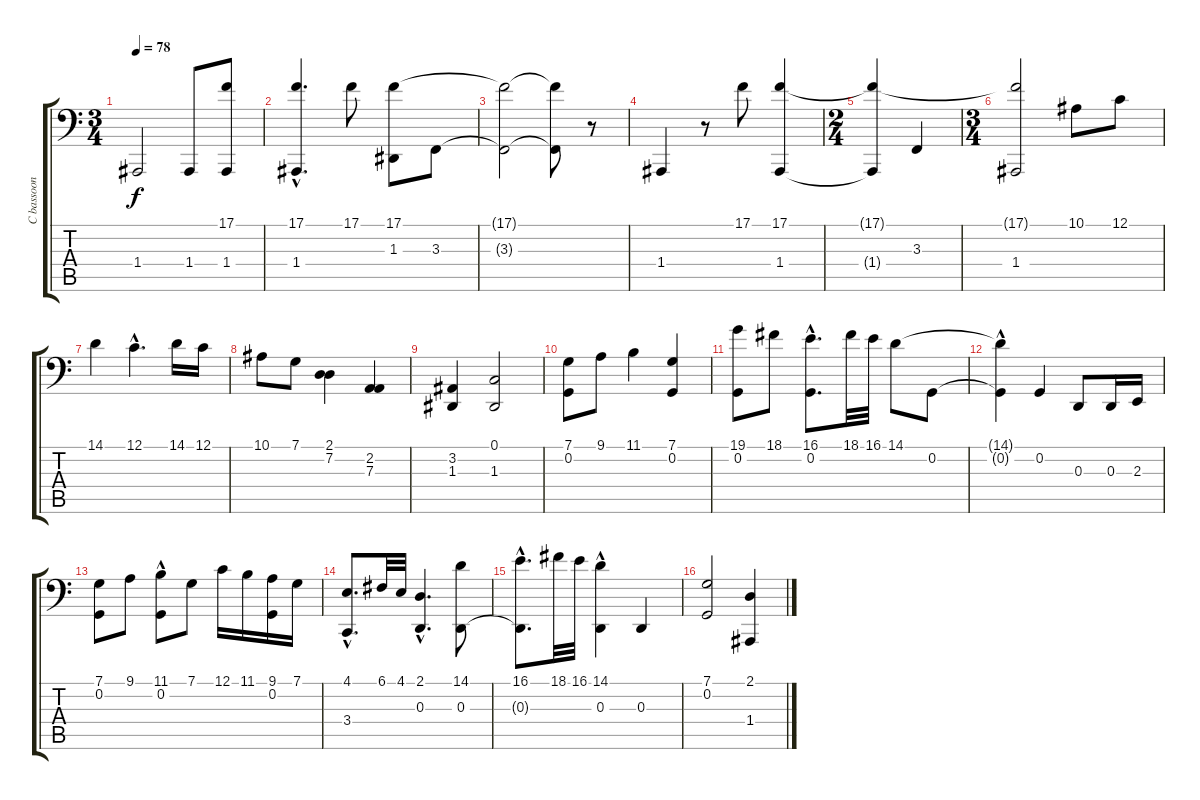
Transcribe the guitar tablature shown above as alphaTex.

\track ("C bassoon" "C bassoon") {instrument bassoon}
\staff {score tabs}
\tuning (C3 G2 D2 A1 E1 B0) {hide}
\ts (3 4)
\tempo 78
\clef f4
\ks c
1.4.2{dy f} 1.4.8 (17.1 1.4).8 |
(17.1{hac} 1.4).4{d} 17.1.8 (17.1 1.3).8 3.3.8 |
(17.1{t} 3.3{t}).2 (17.1{t} 3.3{t}).8 r.8 |
1.4.4 r.8 17.1.8 (17.1 1.4).4 |
\ts (2 4)
(17.1{t} 1.4{t}).4 3.3.4 |
\ts (3 4)
(17.1{t} 1.4).2 10.1.8 12.1.8 |
14.1.4 12.1{hac}.4{d} 14.1.16 12.1.16 |
10.1.8 7.1.8 (2.1 7.2).4 (2.2 7.3).4 |
(3.2 1.3).4 (0.1 1.3).2 |
(7.1 0.2).8 9.1.8 11.1.4 (7.1 0.2).4 |
(19.1 0.2).8 18.1.8 (16.1{hac} 0.2{hac}).8{d} 18.1.32 16.1.32 14.1.8 0.2.8 |
(14.1{hac t} 0.2{t}).4 0.2.4 0.3.8 0.3.16 2.3.16 |
(7.1 0.2).8 9.1.8 (11.1 0.2{hac}).8 7.1.8 12.1.16 11.1.16 (9.1 0.2).16 7.1.16 |
(4.1{hac} 3.4).8{d} 6.1.32 4.1.32 (2.1{hac} 0.3{hac}).4{d} (14.1 0.3).8 |
(16.1{hac} 0.3{hac t}).8{d} 18.1.32 16.1.32 (14.1{hac} 0.3).4 0.3.4 |
(7.1 0.2).2 (2.1 1.4).4
